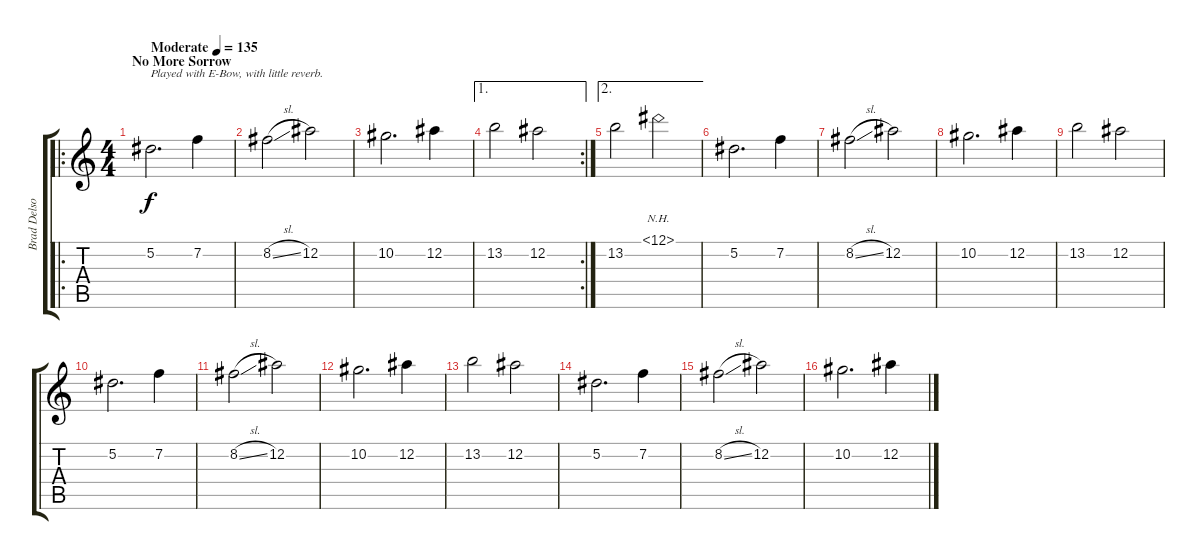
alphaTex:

\track ("Brad Delson [Gtr.2]" "Brad Delso") {instrument distortionguitar}
\staff {score tabs}
\tuning (Eb4 Bb3 Gb3 Db3 Ab2 Db2) {hide}
\ro
\ts (4 4)
\section ("" "No More Sorrow")
\tempo (135 "Moderate")
\clef g2
\ks c
5.2.2{d txt "Played with E-Bow, with little reverb." dy f instrument distortionguitar} 7.2.4 |
8.2{sl}.2 12.2.2 |
10.2.2{d} 12.2.4 |
\ae 1
\rc 2
13.2.2 12.2.2 |
\ae 2
13.2.2 12.1{nh}.2 |
5.2.2{d} 7.2.4 |
8.2{sl}.2 12.2.2 |
10.2.2{d} 12.2.4 |
13.2.2 12.2.2 |
5.2.2{d} 7.2.4 |
8.2{sl}.2 12.2.2 |
10.2.2{d} 12.2.4 |
13.2.2 12.2.2 |
5.2.2{d} 7.2.4 |
8.2{sl}.2 12.2.2 |
10.2.2{d} 12.2.4
